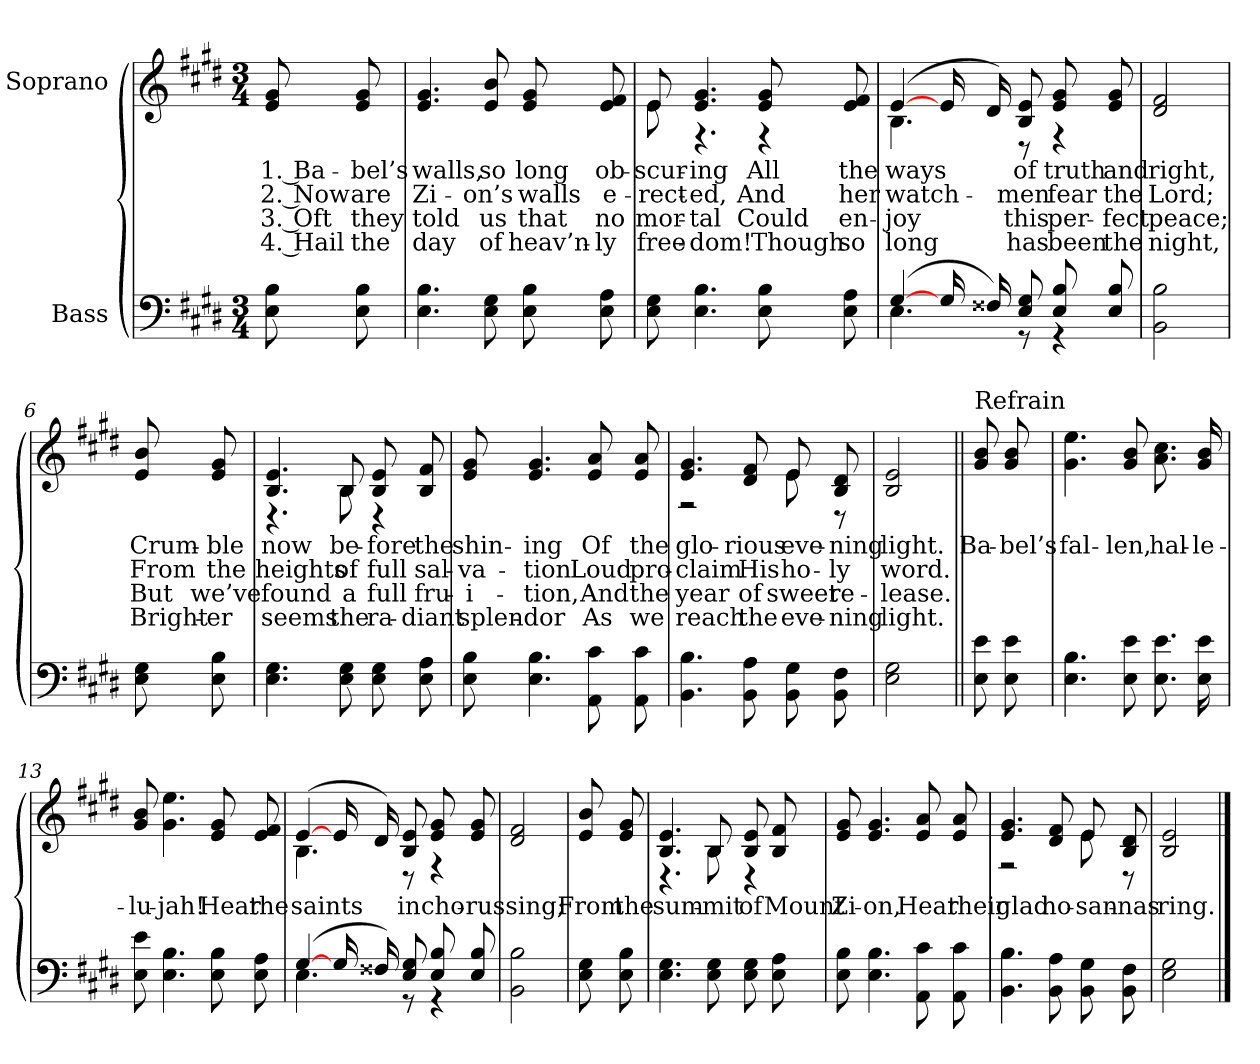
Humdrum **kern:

**kern	**kern	**text	**text	**text	**text
*part2	*part1	*part1	*part1	*part1	*part1
*staff2	*staff1	*staff1	*staff1	*staff1	*staff1
*I"Bass	*I"Soprano	*	*	*	*
*clefF4	*clefG2	*	*	*	*
*k[f#c#g#d#]	*k[f#c#g#d#]	*	*	*	*
*E:	*E:	*	*	*	*
*M3/4	*M3/4	*	*	*	*
*MM80	*MM80	*	*	*	*
=1	=1	=1	=1	=1	=1
8E 8BL	8e 8g#L	-1. Ba-	-2. Now	-3. Oft	-4. Hail
8E 8B	8e 8g#	-bel’s	-are	-they	-the
=2	=2	=2	=2	=2	=2
4.E 4.B	4.e 4.g#	-walls,	-Zi-	-told	-day
8E 8G#	8e 8b	-so	-on’s	-us	-of
8E 8BL	8e 8g#L	-long	-walls	-that	-heav’n-
8E 8A	8e 8f#	-ob-	-e-	-no	-ly
=3	=3	=3	=3	=3	=3
*	*^	*	*	*	*
8E 8G#L	8eL	8eL	-scur-	-rect-	-mor-	-free-
4.E 4.B	4.e 4.g#	4.r	-ing	-ed,	-tal	-dom!
8E 8BL	8e 8g#L	4r	-All	-And	-Could	-Though
8E 8A	8e 8f#	.	-the	-her	-en-	-so
=4	=4	=4	=4	=4	=4	=4
*^	*	*	*	*	*	*
([4G#	4.E	([4e	4.B	-ways	-watch-	-joy	-long
16G#LL	.	16eLL	.	.	.	.	.
16F##)	.	16d#)	.	.	.	.	.
8E 8G#	8r	8B 8e	8r	-of	-men	-this	-has
8E 8BL	4r	8e 8g#L	4r	-truth	-fear	-per-	-been
8E 8B	.	8e 8g#	.	-and	-the	-fect	-the
*v	*v	*	*	*	*	*	*
*	*v	*v	*	*	*	*
=5	=5	=5	=5	=5	=5
2BB 2B	2d# 2f#	-right,	-Lord;	-peace;	-night,
=6	=6	=6	=6	=6	=6
8E 8G#L	8e 8bL	-Crum-	-From	-But	-Bright-
8E 8B	8e 8g#	-ble	-the	-we’ve	-er
=7	=7	=7	=7	=7	=7
*	*^	*	*	*	*
4.E 4.G#	4.B 4.e	4.r	-now	-heights	-found	-seems
8E 8G#	8B	8B	-be-	-of	-a	-the
8E 8G#L	8B 8eL	4r	-fore	-full	-full	-ra-
8E 8A	8B 8f#	.	-the	-sal-	-fru-	-diant
*	*v	*v	*	*	*	*
=8	=8	=8	=8	=8	=8
8E 8BL	8e 8g#L	-shin-	-va-	-i-	-splen-
4.E 4.B	4.e 4.g#	-ing	-tion	-tion,	-dor
8AA 8c#L	8e 8aL	-Of	-Loud	-And	-As
8AA 8c#	8e 8a	-the	-pro-	-the	-we
=9	=9	=9	=9	=9	=9
*	*^	*	*	*	*
4.BB 4.B	4.e 4.g#	2r	-glo-	-claim	-year	-reach
8BB 8A	8d# 8f#	.	-rious	-His	-of	-the
8BB 8G#L	8eL	8eL	-eve-	-ho-	-sweet	-eve-
8BB 8F#	8B 8d#	8r	-ning	-ly	-re-	-ning
*	*v	*v	*	*	*	*
=10	=10	=10	=10	=10	=10
2E 2G#	2B 2e	-light.	-word.	-lease.	-light.
=11||	=11||	=11||	=11||	=11||	=11||
!	!LO:TX:a:t=Refrain	!	!	!	!
8E 8eL	8g# 8bL	-Ba-	.	.	.
8E 8e	8g# 8b	-bel’s	.	.	.
=12	=12	=12	=12	=12	=12
4.E 4.B	4.g# 4.ee	-fal-	.	.	.
8E 8e	8g# 8b	-len,	.	.	.
8.E 8.eL	8.a 8.cc#L	-hal-	.	.	.
16E 16e	16g# 16b	-le-	.	.	.
=13	=13	=13	=13	=13	=13
8E 8eL	8g# 8bL	-lu-	.	.	.
4.E 4.B	4.g# 4.ee	-jah!	.	.	.
8E 8BL	8e 8g#L	-Hear	.	.	.
8E 8A	8e 8f#	-the	.	.	.
=14	=14	=14	=14	=14	=14
*^	*^	*	*	*	*
([4G#	4.E	([4e	4.B	-saints	.	.	.
16G#LL	.	16eLL	.	.	.	.	.
16F##)	.	16d#)	.	.	.	.	.
8E 8G#	8r	8B 8e	8r	-in	.	.	.
8E 8BL	4r	8e 8g#L	4r	-cho-	.	.	.
8E 8B	.	8e 8g#	.	-rus	.	.	.
*v	*v	*	*	*	*	*	*
*	*v	*v	*	*	*	*
=15	=15	=15	=15	=15	=15
2BB 2B	2d# 2f#	-sing;	.	.	.
=16	=16	=16	=16	=16	=16
8E 8G#L	8e 8bL	-From	.	.	.
8E 8B	8e 8g#	-the	.	.	.
=17	=17	=17	=17	=17	=17
*	*^	*	*	*	*
4.E 4.G#	4.B 4.e	4.r	-sum-	.	.	.
8E 8G#	8B	8B	-mit	.	.	.
8E 8G#L	8B 8eL	4r	-of	.	.	.
8E 8A	8B 8f#	.	-Mount	.	.	.
*	*v	*v	*	*	*	*
=18	=18	=18	=18	=18	=18
8E 8BL	8e 8g#L	-Zi-	.	.	.
4.E 4.B	4.e 4.g#	-on,	.	.	.
8AA 8c#L	8e 8aL	-Hear	.	.	.
8AA 8c#	8e 8a	-their	.	.	.
=19	=19	=19	=19	=19	=19
*	*^	*	*	*	*
4.BB 4.B	4.e 4.g#	2r	-glad	.	.	.
8BB 8A	8d# 8f#	.	-ho-	.	.	.
8BB 8G#L	8eL	8eL	-san-	.	.	.
8BB 8F#	8B 8d#	8r	-nas	.	.	.
*	*v	*v	*	*	*	*
=20	=20	=20	=20	=20	=20
2E 2G#	2B 2e	-ring.	.	.	.
==	==	==	==	==	==
*-	*-	*-	*-	*-	*-
